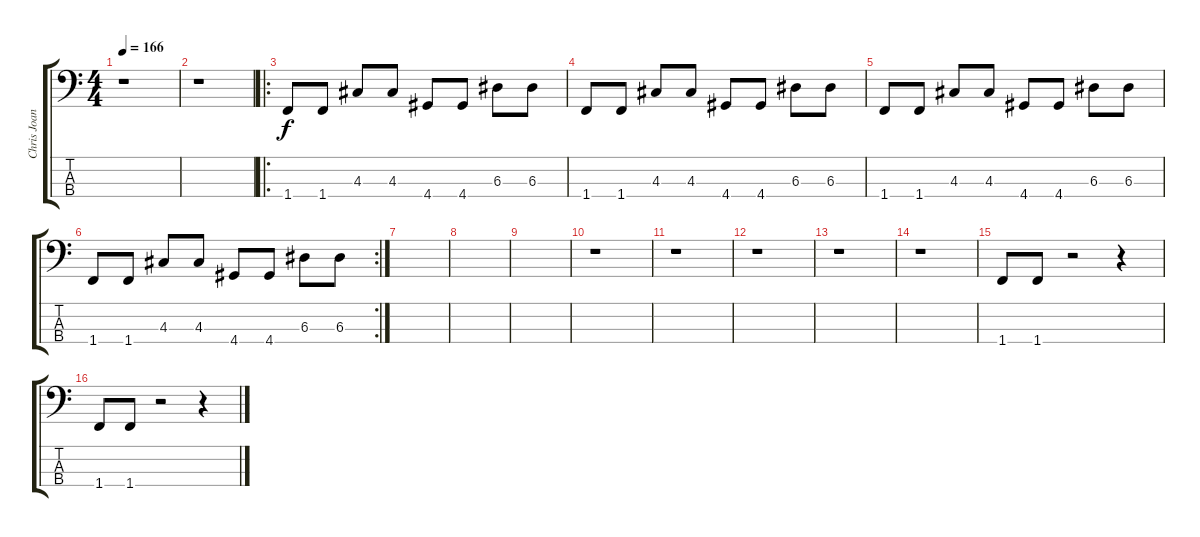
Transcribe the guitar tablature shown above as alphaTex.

\track ("Chris Joannou (basse)" "Chris Joan") {instrument electricbasspick}
\staff {score tabs}
\tuning (G2 D2 A1 E1) {hide}
\ts (4 4)
\tempo 166
\clef f4
\ks c
r.1{dy f instrument electricbasspick} |
r.1 |
\ro
1.4.8 1.4.8 4.3.8 4.3.8 4.4.8 4.4.8 6.3.8 6.3.8 |
1.4.8 1.4.8 4.3.8 4.3.8 4.4.8 4.4.8 6.3.8 6.3.8 |
1.4.8 1.4.8 4.3.8 4.3.8 4.4.8 4.4.8 6.3.8 6.3.8 |
\rc 2
1.4.8 1.4.8 4.3.8 4.3.8 4.4.8 4.4.8 6.3.8 6.3.8 |
|
|
|
r.1 |
r.1 |
r.1 |
r.1 |
r.1 |
1.4.8 1.4.8 r.2 r.4 |
1.4.8 1.4.8 r.2 r.4
